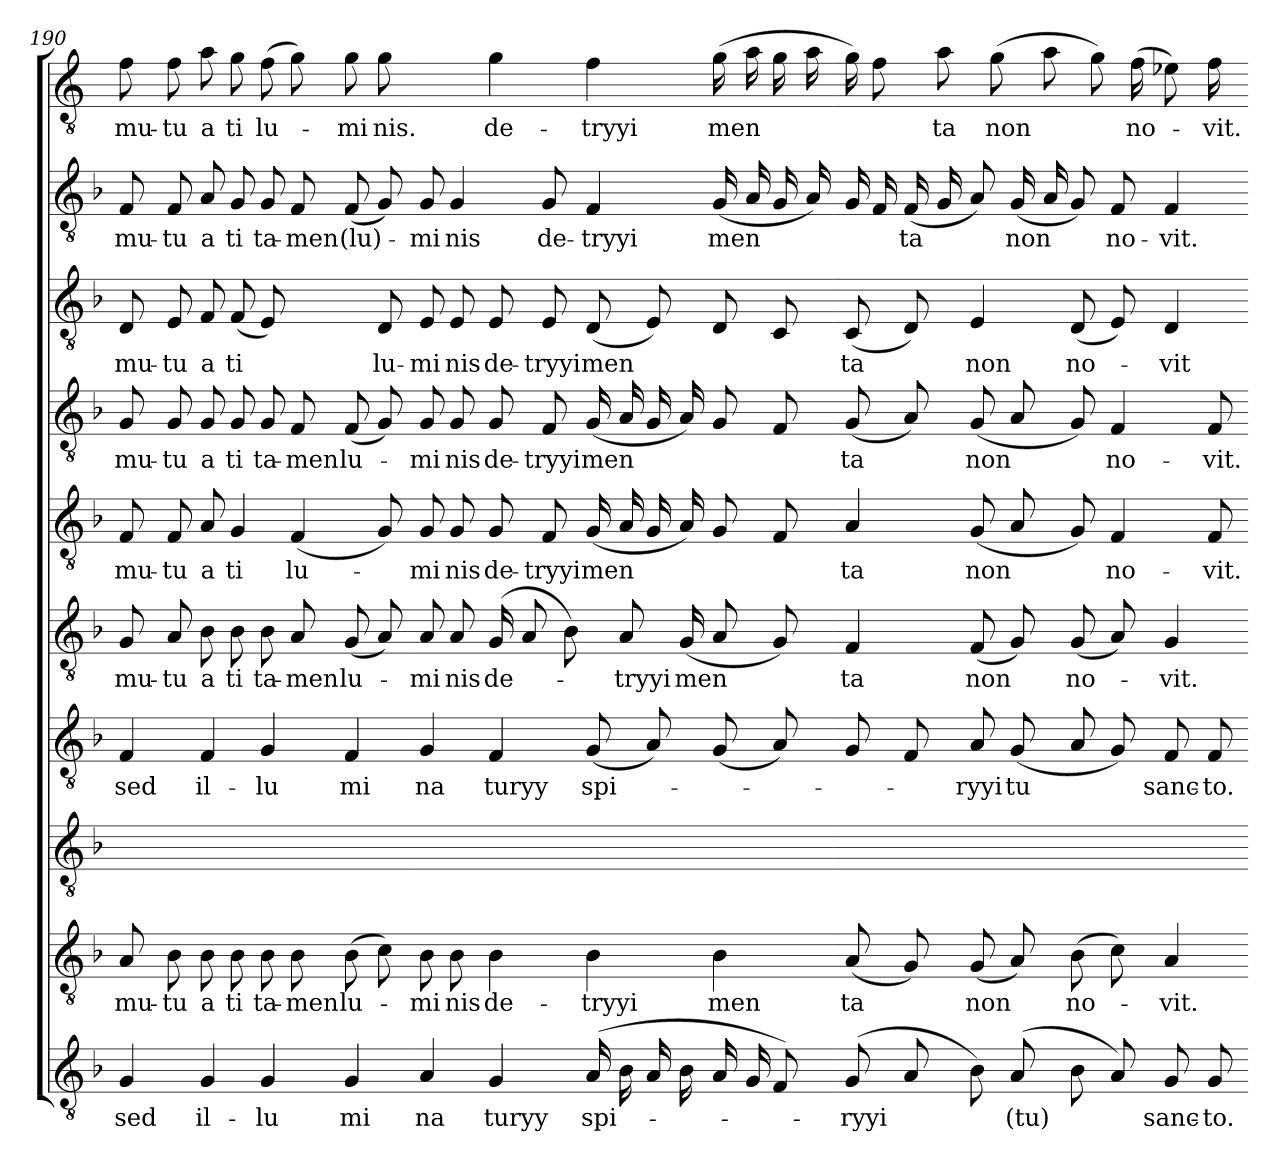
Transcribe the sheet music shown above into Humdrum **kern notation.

**kern	**text	**kern	**text	**kern	**kern	**text	**kern	**text	**kern	**text	**kern	**text	**kern	**text	**kern	**text	**kern	**text
*part10	*part10	*part9	*part9	*part8	*part7	*part7	*part6	*part6	*part5	*part5	*part4	*part4	*part3	*part3	*part2	*part2	*part1	*part1
*staff10	*staff10	*staff9	*staff9	*staff8	*staff7	*staff7	*staff6	*staff6	*staff5	*staff5	*staff4	*staff4	*staff3	*staff3	*staff2	*staff2	*staff1	*staff1
*clefGv2	*	*clefGv2	*	*clefGv2	*clefGv2	*	*clefGv2	*	*clefGv2	*	*clefGv2	*	*clefGv2	*	*clefGv2	*	*clefGv2	*
*k[b-]	*	*k[b-]	*	*k[b-]	*k[b-]	*	*k[b-]	*	*k[b-]	*	*k[b-]	*	*k[b-]	*	*k[b-]	*	*k[]	*
=190	=190	=190	=190	=190	=190	=190	=190	=190	=190	=190	=190	=190	=190	=190	=190	=190	=190	=190
4G	sed	8A	mu-	1ryy	4F	sed	8G	mu-	8F	mu-	8G	mu-	8D	mu-	8F	mu-	8f	mu-
.	.	8B-	tu	.	.	.	8A	tu	8F	tu	8G	tu	8E	tu	8F	tu	8f	tu
4G	il-	8B-	a	.	4F	il-	8B-	a	8A	a	8G	a	8F	a	8A	a	8a	a
.	.	8B-	-ti	.	.	.	8B-	-ti	4G	-ti	8G	-ti	(8F	-ti	8G	-ti	8g	-ti
4G	lu	8B-	ta-	.	4G	lu	8B-	ta-	.	.	8G	ta-	8E)	.	8G	ta-	(8f	lu-
.	.	8B-	-men	.	.	.	8A	-men	(4F	lu-	8F	-men	4ryy	.	8F	-men	8g)	.
4G	mi	(8B-	lu-	.	4F	mi	(8G	lu-	.	.	(8F	lu-	.	.	(8F	(lu)-	8g	mi
.	.	8c)	.	.	.	.	8A)	.	8G)	.	8G)	.	8D	lu-	8G)	.	8g	-nis.
=191-	=191-	=191-	=191-	=191-	=191-	=191-	=191-	=191-	=191-	=191-	=191-	=191-	=191-	=191-	=191-	=191-	=191-	=191-
4A	na	8B-	mi	1ryy	4G	na	8A	mi	8G	mi	8G	mi	8E	mi	8G	mi	4ryy	.
.	.	8B-	-nis	.	.	.	8A	-nis	8G	-nis	8G	-nis	8E	-nis	4G	-nis	.	.
4G	-turyy	4B-	de-	.	4F	-turyy	(16G	de-	8G	de-	8G	de-	8E	de-	.	.	4g	de-
.	.	.	.	.	.	.	8A	.	.	.	.	.	.	.	.	.	.	.
.	.	.	.	.	.	.	.	.	8F	tryyi	8F	tryyi	8E	tryyi	8G	de-	.	.
.	.	.	.	.	.	.	8B-)	.	.	.	.	.	.	.	.	.	.	.
(16A	spi-	4B-	tryyi	.	(8G	spi-	.	.	(16G	men	(16G	men	(8D	men	4F	tryyi	4f	tryyi
16B-	.	.	.	.	.	.	8A	tryyi	16A	.	16A	.	.	.	.	.	.	.
16A	.	.	.	.	8A)	.	.	.	16G	.	16G	.	8E)	.	.	.	.	.
16B-	.	.	.	.	.	.	(16G	men	16A)	.	16A)	.	.	.	.	.	.	.
16A	.	4B-	men	.	(8G	.	8A	.	8G	.	8G	.	8D	.	(16G	men	(16g	men
16G	.	.	.	.	.	.	.	.	.	.	.	.	.	.	16A	.	16a	.
8F)	.	.	.	.	8A)	.	8G)	.	8F	.	8F	.	8C	.	16G	.	16g	.
.	.	.	.	.	.	.	.	.	.	.	.	.	.	.	16A)	.	16a	.
=192-	=192-	=192-	=192-	=192-	=192-	=192-	=192-	=192-	=192-	=192-	=192-	=192-	=192-	=192-	=192-	=192-	=192-	=192-
(8G	ryyi	(8A	-ta	1ryy	8G	.	4F	-ta	4A	-ta	(8G	-ta	(8C	-ta	16G	.	16g)	.
.	.	.	.	.	.	.	.	.	.	.	.	.	.	.	16F	.	8f	.
8A	.	8G)	.	.	8F	.	.	.	.	.	8A)	.	8D)	.	(16F	-ta	.	.
.	.	.	.	.	.	.	.	.	.	.	.	.	.	.	16G	.	8a	-ta
8B-)	.	(8G	non	.	8A	ryyi	(8F	non	(8G	non	(8G	non	4E	non	8A)	.	.	.
.	.	.	.	.	.	.	.	.	.	.	.	.	.	.	.	.	(8g	non
(8A	-(tu)	8A)	.	.	(8G	-tu	8G)	.	8A	.	8A	.	.	.	(16G	non	.	.
.	.	.	.	.	.	.	.	.	.	.	.	.	.	.	16A	.	8a	.
8B-	.	(8B-	no-	.	8A	.	(8G	no-	8G)	.	8G)	.	(8D	no-	8G)	.	.	.
.	.	.	.	.	.	.	.	.	.	.	.	.	.	.	.	.	8g)	.
8A)	.	8c)	.	.	8G)	.	8A)	.	4F	no-	4F	no-	8E)	.	8F	no-	.	.
.	.	.	.	.	.	.	.	.	.	.	.	.	.	.	.	.	(16f	no-
8G	sanc-	4A	-vit.	.	8F	sanc-	4G	-vit.	.	.	.	.	4D	-vit	4F	-vit.	8e-)	.
8G	-to.	.	.	.	8F	-to.	.	.	8F	-vit.	8F	-vit.	.	.	.	.	16f	-vit.
.	.	.	.	.	.	.	.	.	.	.	.	.	.	.	.	.	16ryy	.
=-	=-	=-	=-	=-	=-	=-	=-	=-	=-	=-	=-	=-	=-	=-	=-	=-	=-	=-
*-	*-	*-	*-	*-	*-	*-	*-	*-	*-	*-	*-	*-	*-	*-	*-	*-	*-	*-
